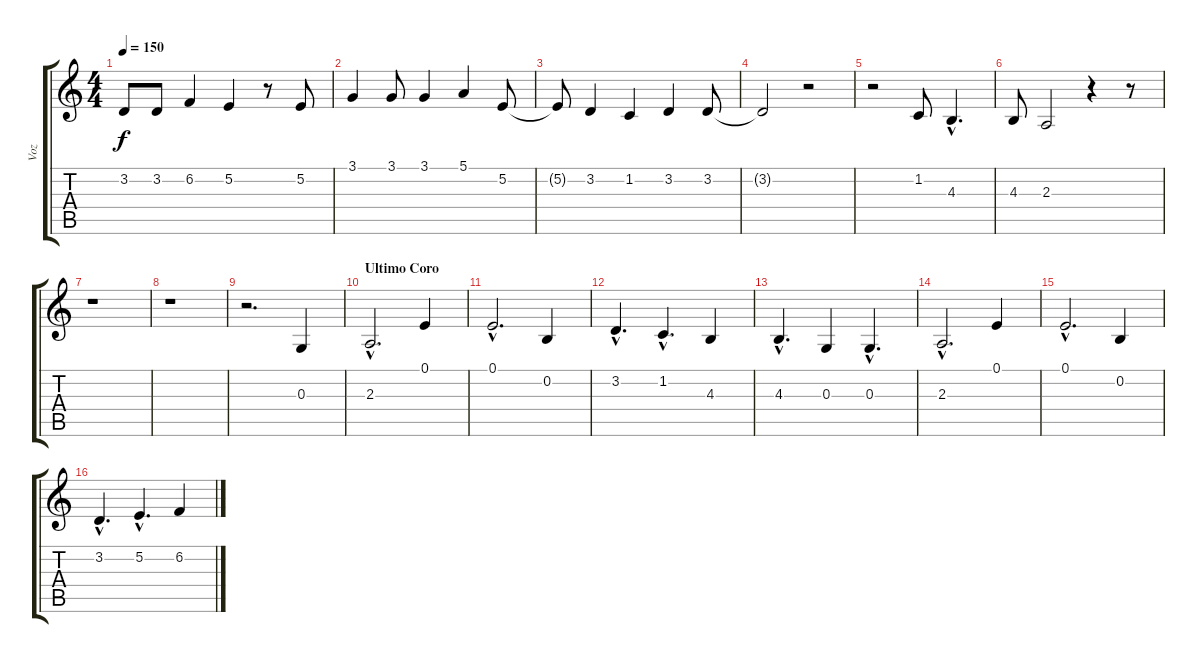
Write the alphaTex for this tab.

\track ("Voz" "Voz") {instrument lead2sawtooth}
\staff {score tabs}
\tuning (E4 B3 G3 D3 A2 E2) {hide}
\ts (4 4)
\tempo 150
\clef g2
\ks c
3.2.8{dy f} 3.2.8 6.2.4 5.2.4 r.8 5.2.8 |
3.1.4 3.1.8 3.1.4 5.1.4 5.2.8 |
5.2{t}.8 3.2.4 1.2.4 3.2.4 3.2.8 |
3.2{t}.2 r.2 |
r.2 1.2.8 4.3{hac}.4{d} |
4.3.8 2.3.2 r.4 r.8 |
r.1 |
r.1 |
r.2{d} 0.3.4 |
\section ("" "Ultimo Coro")
2.3{hac}.2{d} 0.1.4 |
0.1{hac}.2{d} 0.2.4 |
3.2{hac}.4{d} 1.2{hac}.4{d} 4.3.4 |
4.3{hac}.4{d} 0.3.4 0.3{hac}.4{d} |
2.3{hac}.2{d} 0.1.4 |
0.1{hac}.2{d} 0.2.4 |
3.2{hac}.4{d} 5.2{hac}.4{d} 6.2.4
